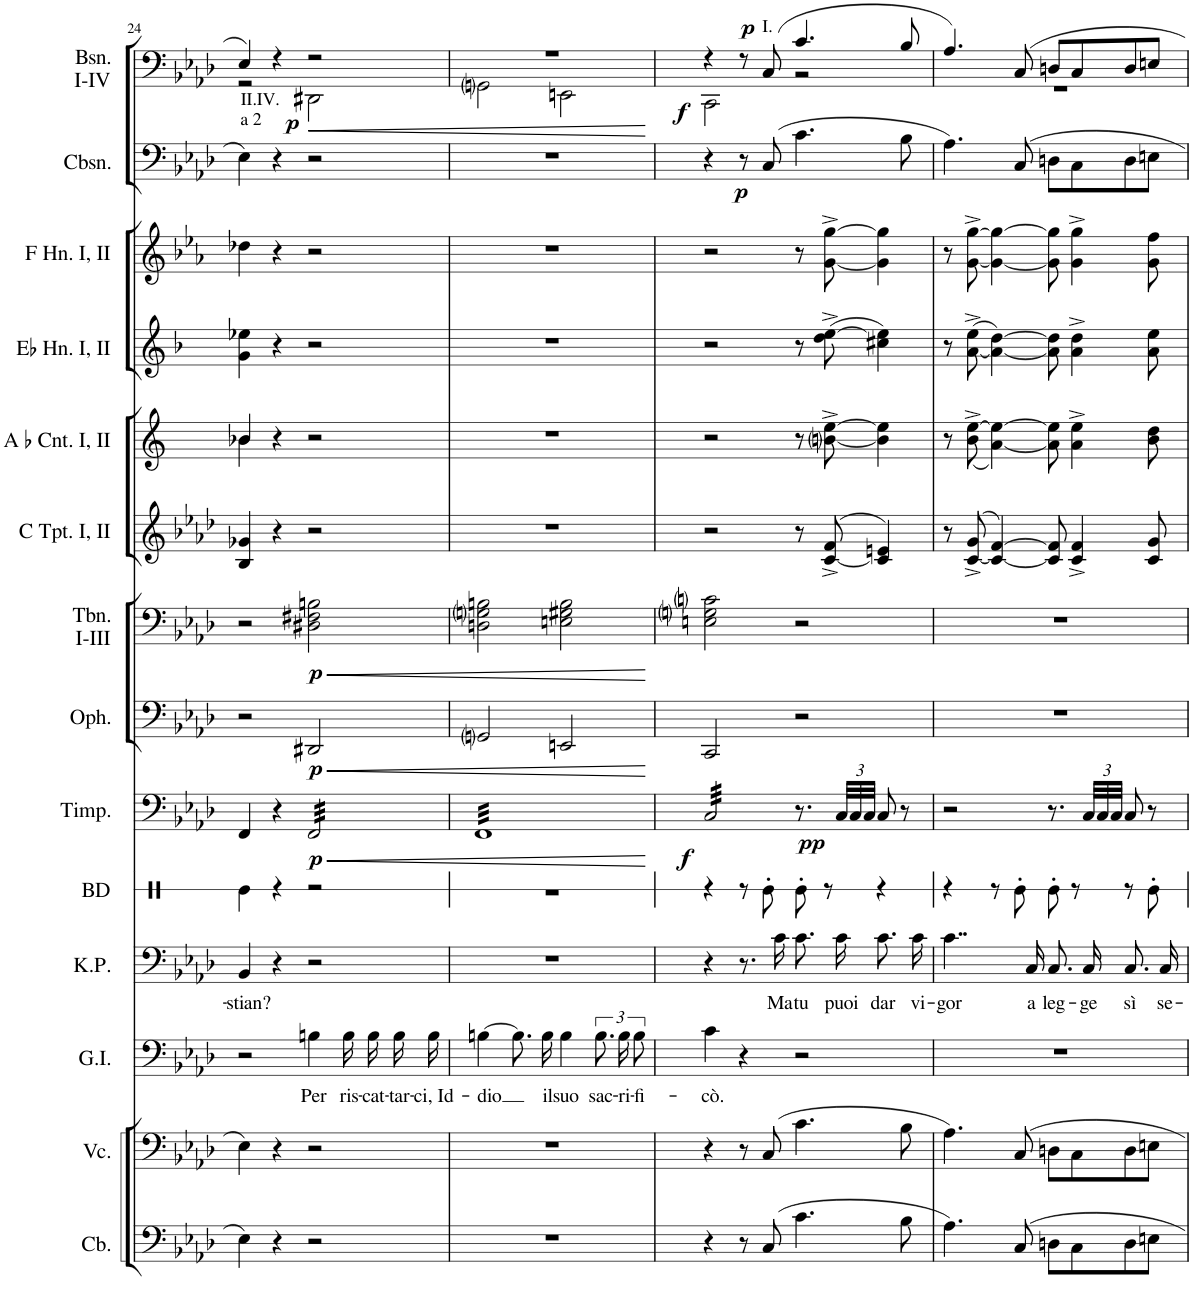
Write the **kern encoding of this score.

**kern	**kern	**kern	**text	**kern	**text	**kern	**dynam	**kern	**dynam	**kern	**dynam	**kern	**kern	**kern	**kern	**kern	**dynam	**kern	**dynam
*part13	*part12	*part11	*part11	*part10	*part10	*part9	*part9	*part8	*part8	*part7	*part7	*part6	*part5	*part4	*part3	*part2	*part2	*part1	*part1
*staff13	*staff12	*staff11	*staff11	*staff10	*staff10	*staff9	*staff9	*staff8	*staff8	*staff7	*staff7	*staff6	*staff5	*staff4	*staff3	*staff2	*staff2	*staff1	*staff1
*I"Contrabasses	*I"Violoncellos	*I"Grand Inquisitor	*	*I"King Philip	*	*I"Timpani	*	*I"Ophicleide	*	*I"Trombone I-III	*	*I"Trumpet in C I, II	*I"Ab Cornet I, II	*I"Horn in Eb I, II	*I"Horn in F I, II	*I"Contrabassoon	*	*I"Bassoon I-IV	*
*I'Cb.	*I'Vc.	*I'G.I.	*	*I'K.P.	*	*I'Timp.	*	*I'Oph.	*	*I'Tbn. I-III	*	*	*I'A b Cnt. I, II	*	*	*I'Cbsn.	*	*I'Bsn. I-IV	*
!!LO:PB:g=z
*clefF4	*clefF4	*clefF4	*	*clefF4	*	*clefF4	*	*clefF4	*	*clefF4	*	*clefG2	*clefG2	*clefG2	*clefG2	*clefF4	*	*clefF4	*
*Trd7c12	*	*	*	*Trd4c7	*	*	*	*Trd1c2	*	*	*	*Trd1c2	*Trd2c4	*Trd5c9	*Trd4c7	*Trd7c12	*	*	*
*k[b-e-a-d-]	*k[b-e-a-d-]	*k[b-e-a-d-]	*	*k[b-e-a-d-]	*	*k[b-e-a-d-]	*	*k[b-e-a-d-]	*	*k[b-e-a-d-]	*	*k[b-e-a-d-]	*k[]	*k[b-]	*k[b-e-a-]	*k[b-e-a-d-]	*	*k[b-e-a-d-]	*
*M4/4	*M4/4	*M4/4	*	*M4/4	*	*M4/4	*	*M4/4	*	*M4/4	*	*M4/4	*M4/4	*M4/4	*M4/4	*M4/4	*	*M4/4	*
*met(c)	*met(c)	*met(c)	*	*met(c)	*	*met(c)	*	*met(c)	*	*met(c)	*	*met(c)	*met(c)	*met(c)	*met(c)	*met(c)	*	*met(c)	*
=24	=24	=24	=24	=24	=24	=24	=24	=24	=24	=24	=24	=24	=24	=24	=24	=24	=24	=24	=24
!	!	!	!	!	!LO:LY:b	!	!	!	!	!	!	!	!	!	!	!	!	!	!
*	*	*	*	*	*	*	*	*	*	*	*	*	*^	*	*	*	*	*^	*
4E-\	4E-\	2r	.	4BB-/	-stian?	4FF/	.	2r	.	2r	.	4B-/ 4g-X/	4b-X/	4b-\	4g\ 4ee-X\	4dd-X\	4E-\	.	4E-/	2r	.
4r	4r	.	.	4r	.	4r	.	.	.	.	.	4r	4r	4ryy	4r	4r	4r	.	4r	.	.
!	!	!	!	!	!	!	!	!	!	!	!	!	!	!	!	!	!	!	!LO:TX:b:t=II.IV.	!	!
!	!	!	!	!	!	!	!	!	!	!	!	!	!	!	!	!	!	!	!LO:TX:b:t=a 2	!	!
!	!	!	!LO:LY:b	!	!	!	!LO:HP:b	!	!LO:HP:b	!	!LO:HP:b	!	!	!	!	!	!	!	!	!	!LO:HP:b
!	!	!	!	!	!	!	!LO:DY:n=1:b	!	!LO:DY:n=1:b	!	!LO:DY:n=1:b	!	!	!	!	!	!	!	!	!	!LO:DY:n=1:b
*	*	*	*	*	*	*tremolo	*	*	*	*	*	*	*	*	*	*	*	*	*	*	*
2r	2r	4Bn\	Per	2r	.	32FF/LLL	< p	2DD#X/	< p	2D#X\ 2F#X\ 2Bn\	< p	2r	2r	2ryy	2r	2r	2r	.	2r	2DD#X\	< p
.	.	.	.	.	.	32FF/	.	.	.	.	.	.	.	.	.	.	.	.	.	.	.
.	.	.	.	.	.	32FF/	.	.	.	.	.	.	.	.	.	.	.	.	.	.	.
.	.	.	.	.	.	32FF/	.	.	.	.	.	.	.	.	.	.	.	.	.	.	.
.	.	.	.	.	.	32FF/	.	.	.	.	.	.	.	.	.	.	.	.	.	.	.
.	.	.	.	.	.	32FF/	.	.	.	.	.	.	.	.	.	.	.	.	.	.	.
.	.	.	.	.	.	32FF/	.	.	.	.	.	.	.	.	.	.	.	.	.	.	.
.	.	.	.	.	.	32FF/	.	.	.	.	.	.	.	.	.	.	.	.	.	.	.
!	!	!	!LO:LY:b	!	!	!	!	!	!	!	!	!	!	!	!	!	!	!	!	!	!
.	.	16B\LL	ris-	.	.	32FF/	.	.	.	.	.	.	.	.	.	.	.	.	.	.	.
.	.	.	.	.	.	32FF/	.	.	.	.	.	.	.	.	.	.	.	.	.	.	.
!	!	!	!LO:LY:b	!	!	!	!	!	!	!	!	!	!	!	!	!	!	!	!	!	!
.	.	16B\J	-cat-	.	.	32FF/	.	.	.	.	.	.	.	.	.	.	.	.	.	.	.
.	.	.	.	.	.	32FF/	.	.	.	.	.	.	.	.	.	.	.	.	.	.	.
!	!	!	!LO:LY:b	!	!	!	!	!	!	!	!	!	!	!	!	!	!	!	!	!	!
.	.	16B\L	-tar-	.	.	32FF/	.	.	.	.	.	.	.	.	.	.	.	.	.	.	.
.	.	.	.	.	.	32FF/	.	.	.	.	.	.	.	.	.	.	.	.	.	.	.
!	!	!	!LO:LY:b	!	!	!	!	!	!	!	!	!	!	!	!	!	!	!	!	!	!
.	.	16B\JJ	-ci, Id-	.	.	32FF/	.	.	.	.	.	.	.	.	.	.	.	.	.	.	.
.	.	.	.	.	.	32FF/JJJ	.	.	.	.	.	.	.	.	.	.	.	.	.	.	.
*	*	*	*	*	*	*	*	*	*	*	*	*	*v	*v	*	*	*	*	*	*	*
=25	=25	=25	=25	=25	=25	=25	=25	=25	=25	=25	=25	=25	=25	=25	=25	=25	=25	=25	=25	=25
!	!	!	!LO:LY:b	!	!	!	!	!	!	!	!	!	!	!	!	!	!	!	!	!
1r	1r	[4Bn\	-dio	1r	.	32FFLLL	.	2GGni/	.	2Dn\ 2Gni\ 2Bn\	.	1r	1r	1r	1r	1r	.	1r	2GGni\	.
.	.	.	.	.	.	32FF	.	.	.	.	.	.	.	.	.	.	.	.	.	.
.	.	.	.	.	.	32FF	.	.	.	.	.	.	.	.	.	.	.	.	.	.
.	.	.	.	.	.	32FF	.	.	.	.	.	.	.	.	.	.	.	.	.	.
.	.	.	.	.	.	32FF	.	.	.	.	.	.	.	.	.	.	.	.	.	.
.	.	.	.	.	.	32FF	.	.	.	.	.	.	.	.	.	.	.	.	.	.
.	.	.	.	.	.	32FF	.	.	.	.	.	.	.	.	.	.	.	.	.	.
.	.	.	.	.	.	32FF	.	.	.	.	.	.	.	.	.	.	.	.	.	.
.	.	8.B\L]	.	.	.	32FF	.	.	.	.	.	.	.	.	.	.	.	.	.	.
.	.	.	.	.	.	32FF	.	.	.	.	.	.	.	.	.	.	.	.	.	.
.	.	.	.	.	.	32FF	.	.	.	.	.	.	.	.	.	.	.	.	.	.
.	.	.	.	.	.	32FF	.	.	.	.	.	.	.	.	.	.	.	.	.	.
.	.	.	.	.	.	32FF	.	.	.	.	.	.	.	.	.	.	.	.	.	.
.	.	.	.	.	.	32FF	.	.	.	.	.	.	.	.	.	.	.	.	.	.
!	!	!	!LO:LY:b	!	!	!	!	!	!	!	!	!	!	!	!	!	!	!	!	!
.	.	16B\Jk	il	.	.	32FF	.	.	.	.	.	.	.	.	.	.	.	.	.	.
.	.	.	.	.	.	32FF	.	.	.	.	.	.	.	.	.	.	.	.	.	.
!	!	!	!LO:LY:b	!	!	!	!	!	!	!	!	!	!	!	!	!	!	!	!	!
.	.	4B\	suo	.	.	32FF	.	2EEn/	.	2En\ 2G#X\ 2B\	.	.	.	.	.	.	.	.	2EEn\	.
.	.	.	.	.	.	32FF	.	.	.	.	.	.	.	.	.	.	.	.	.	.
.	.	.	.	.	.	32FF	.	.	.	.	.	.	.	.	.	.	.	.	.	.
.	.	.	.	.	.	32FF	.	.	.	.	.	.	.	.	.	.	.	.	.	.
.	.	.	.	.	.	32FF	.	.	.	.	.	.	.	.	.	.	.	.	.	.
.	.	.	.	.	.	32FF	.	.	.	.	.	.	.	.	.	.	.	.	.	.
.	.	.	.	.	.	32FF	.	.	.	.	.	.	.	.	.	.	.	.	.	.
.	.	.	.	.	.	32FF	.	.	.	.	.	.	.	.	.	.	.	.	.	.
!	!	!	!LO:LY:b	!	!	!	!	!	!	!	!	!	!	!	!	!	!	!	!	!
.	.	12.B\L	sac-	.	.	32FF	.	.	.	.	.	.	.	.	.	.	.	.	.	.
.	.	.	.	.	.	32FF	.	.	.	.	.	.	.	.	.	.	.	.	.	.
.	.	.	.	.	.	32FF	.	.	.	.	.	.	.	.	.	.	.	.	.	.
.	.	.	.	.	.	32FF	.	.	.	.	.	.	.	.	.	.	.	.	.	.
!	!	!	!LO:LY:b	!	!	!	!	!	!	!	!	!	!	!	!	!	!	!	!	!
.	.	24B\K	-ri-	.	.	32FF	.	.	.	.	.	.	.	.	.	.	.	.	.	.
.	.	.	.	.	.	32FF	.	.	.	.	.	.	.	.	.	.	.	.	.	.
!	!	!	!LO:LY:b	!	!	!	!	!	!	!	!	!	!	!	!	!	!	!	!	!
.	.	12B\J	-fi-	.	.	.	.	.	.	.	.	.	.	.	.	.	.	.	.	.
.	.	.	.	.	.	32FF	.	.	.	.	.	.	.	.	.	.	.	.	.	.
.	.	.	.	.	.	32FFJJJ	.	.	.	.	.	.	.	.	.	.	.	.	.	.
*	*	*	*	*	*	*	*	*	*	*	*	*	*	*	*	*	*	*v	*v	*
.	.	.	.	.	.	.	[	.	[	.	[	.	.	.	.	.	.	.	[
=26	=26	=26	=26	=26	=26	=26	=26	=26	=26	=26	=26	=26	=26	=26	=26	=26	=26	=26	=26
!	!	!	!LO:LY:b	!	!	!	!LO:DY:b	!	!	!	!	!	!	!	!	!	!	!	!LO:DY:b
*	*	*	*	*	*	*	*	*	*	*	*	*	*	*	*	*	*	*^	*
4r	4r	4c\	-cò.	4r	.	32C/LLL	f	2CC/	.	2En\ 2Gni\ 2cni\	.	2r	2r	2r	2r	4r	.	4r	2CC\	f
.	.	.	.	.	.	32C/	.	.	.	.	.	.	.	.	.	.	.	.	.	.
.	.	.	.	.	.	32C/	.	.	.	.	.	.	.	.	.	.	.	.	.	.
.	.	.	.	.	.	32C/	.	.	.	.	.	.	.	.	.	.	.	.	.	.
.	.	.	.	.	.	32C/	.	.	.	.	.	.	.	.	.	.	.	.	.	.
.	.	.	.	.	.	32C/	.	.	.	.	.	.	.	.	.	.	.	.	.	.
.	.	.	.	.	.	32C/	.	.	.	.	.	.	.	.	.	.	.	.	.	.
.	.	.	.	.	.	32C/	.	.	.	.	.	.	.	.	.	.	.	.	.	.
8r	8r	4r	.	8.r	.	32C/	.	.	.	.	.	.	.	.	.	8r	.	8r	.	.
.	.	.	.	.	.	32C/	.	.	.	.	.	.	.	.	.	.	.	.	.	.
.	.	.	.	.	.	32C/	.	.	.	.	.	.	.	.	.	.	.	.	.	.
.	.	.	.	.	.	32C/	.	.	.	.	.	.	.	.	.	.	.	.	.	.
!	!	!	!	!	!	!	!	!	!	!	!	!	!	!	!	!	!	!LO:TX:a:t=I.	!	!
!	!	!	!	!	!	!	!	!	!	!	!	!	!	!	!	!	!LO:DY:b	!	!	!LO:DY:a
(8C/	(8C/	.	.	.	.	32C/	.	.	.	.	.	.	.	.	.	(8C/	p	(8C/	.	p
.	.	.	.	.	.	32C/	.	.	.	.	.	.	.	.	.	.	.	.	.	.
!	!	!	!	!	!LO:LY:b	!	!	!	!	!	!	!	!	!	!	!	!	!	!	!
.	.	.	.	16c\	Ma	32C/	.	.	.	.	.	.	.	.	.	.	.	.	.	.
.	.	.	.	.	.	32C/JJJ	.	.	.	.	.	.	.	.	.	.	.	.	.	.
*	*	*	*	*	*	*Xtremolo	*	*	*	*	*	*	*	*	*	*	*	*	*	*
!	!	!	!	!	!LO:LY:b	!	!	!	!	!	!	!	!	!	!	!	!	!	!	!
4.c\	4.c\	2r	.	8.c\L	tu	8.r	.	2r	.	2r	.	8r	8r	8r	8r	4.c\	.	4.c/	2r	.
.	.	.	.	.	.	.	.	.	.	.	.	(>[8c/^ 8f/^	[8bni\^ [8ee\^	(8dd\^ [8ee\^	[8g\^ [8gg\^	.	.	.	.	.
!	!	!	!	!	!LO:LY:b	!	!	!	!	!	!	!	!	!	!	!	!	!	!	!
*	*	*	*	*	*	*Xbrackettup	*	*	*	*	*	*	*	*	*	*	*	*	*	*
!	!	!	!	!	!	!	!LO:DY:b	!	!	!	!	!	!	!	!	!	!	!	!	!
.	.	.	.	16c\Jk	puoi	48C/LLL	pp	.	.	.	.	.	.	.	.	.	.	.	.	.
.	.	.	.	.	.	48C/	.	.	.	.	.	.	.	.	.	.	.	.	.	.
.	.	.	.	.	.	48C/JJJ	.	.	.	.	.	.	.	.	.	.	.	.	.	.
!	!	!	!	!	!LO:LY:b	!	!	!	!	!	!	!	!	!	!	!	!	!	!	!
.	.	.	.	8.c\L	dar	8C/	.	.	.	.	.	4c/] 4en/)	4b\] 4ee\]	4cc#X\ 4ee\])	4g\] 4gg\]	.	.	.	.	.
8B-\	8B-\	.	.	.	.	8r	.	.	.	.	.	.	.	.	.	8B-\	.	8B-/	.	.
!	!	!	!	!	!LO:LY:b	!	!	!	!	!	!	!	!	!	!	!	!	!	!	!
.	.	.	.	16c\Jk	vi-	.	.	.	.	.	.	.	.	.	.	.	.	.	.	.
=27	=27	=27	=27	=27	=27	=27	=27	=27	=27	=27	=27	=27	=27	=27	=27	=27	=27	=27	=27	=27
!	!	!	!	!	!LO:LY:b	!	!	!	!	!	!	!	!	!	!	!	!	!	!	!
4.A-\)	4.A-\)	1r	.	4..c\	-gor	2r	.	1r	.	1r	.	8r	8r	8r	8r	4.A-\)	.	4.A-/)	1r	.
.	.	.	.	.	.	.	.	.	.	.	.	(>[8c/^ 8g/^	(<8b\^ [8ee\^	(>[8a\^ 8ee\^	[8g\^ [8gg\^	.	.	.	.	.
.	.	.	.	.	.	.	.	.	.	.	.	4c/_ [4f/)	[4a\ 4ee\_)	4a\_ [4dd\)	4g\_ 4gg\_	.	.	.	.	.
8C/	8C/	.	.	.	.	.	.	.	.	.	.	.	.	.	.	8C/	.	8C/	.	.
!	!	!	!	!	!LO:LY:b	!	!	!	!	!	!	!	!	!	!	!	!	!	!	!
.	.	.	.	16C/	a	.	.	.	.	.	.	.	.	.	.	.	.	.	.	.
!	!	!	!	!	!LO:LY:b	!	!	!	!	!	!	!	!	!	!	!	!	!	!	!
8Dn\L	8Dn\L	.	.	8.C/L	leg-	8.r	.	.	.	.	.	8c/] 8f/]	8a\] 8ee\]	8a\] 8dd\]	8g\] 8gg\]	8Dn\L	.	8Dn/L	.	.
8C\	8C\	.	.	.	.	.	.	.	.	.	.	4c/^ 4f/^	4a\^ 4ee\^	4a\^ 4dd\^	4g\^ 4gg\^	8C\	.	8C/	.	.
!	!	!	!	!	!LO:LY:b	!	!	!	!	!	!	!	!	!	!	!	!	!	!	!
.	.	.	.	16C/Jk	-ge	48C/LLL	.	.	.	.	.	.	.	.	.	.	.	.	.	.
.	.	.	.	.	.	48C/	.	.	.	.	.	.	.	.	.	.	.	.	.	.
.	.	.	.	.	.	48C/JJJ	.	.	.	.	.	.	.	.	.	.	.	.	.	.
!	!	!	!	!	!LO:LY:b	!	!	!	!	!	!	!	!	!	!	!	!	!	!	!
8D\	8D\	.	.	8.C/L	sì	8C/	.	.	.	.	.	.	.	.	.	8D\	.	8D/	.	.
8En\J	8En\J	.	.	.	.	8r	.	.	.	.	.	8c/ 8g/	8b\ 8dd\	8a\ 8ee\	8g\ 8ff\	8En\J	.	8En/J	.	.
!	!	!	!	!	!LO:LY:b	!	!	!	!	!	!	!	!	!	!	!	!	!	!	!
.	.	.	.	16C/Jk	se-	.	.	.	.	.	.	.	.	.	.	.	.	.	.	.
*	*	*	*	*	*	*	*	*	*	*	*	*	*	*	*	*	*	*v	*v	*
=	=	=	=	=	=	=	=	=	=	=	=	=	=	=	=	=	=	=	=
*-	*-	*-	*-	*-	*-	*-	*-	*-	*-	*-	*-	*-	*-	*-	*-	*-	*-	*-	*-
